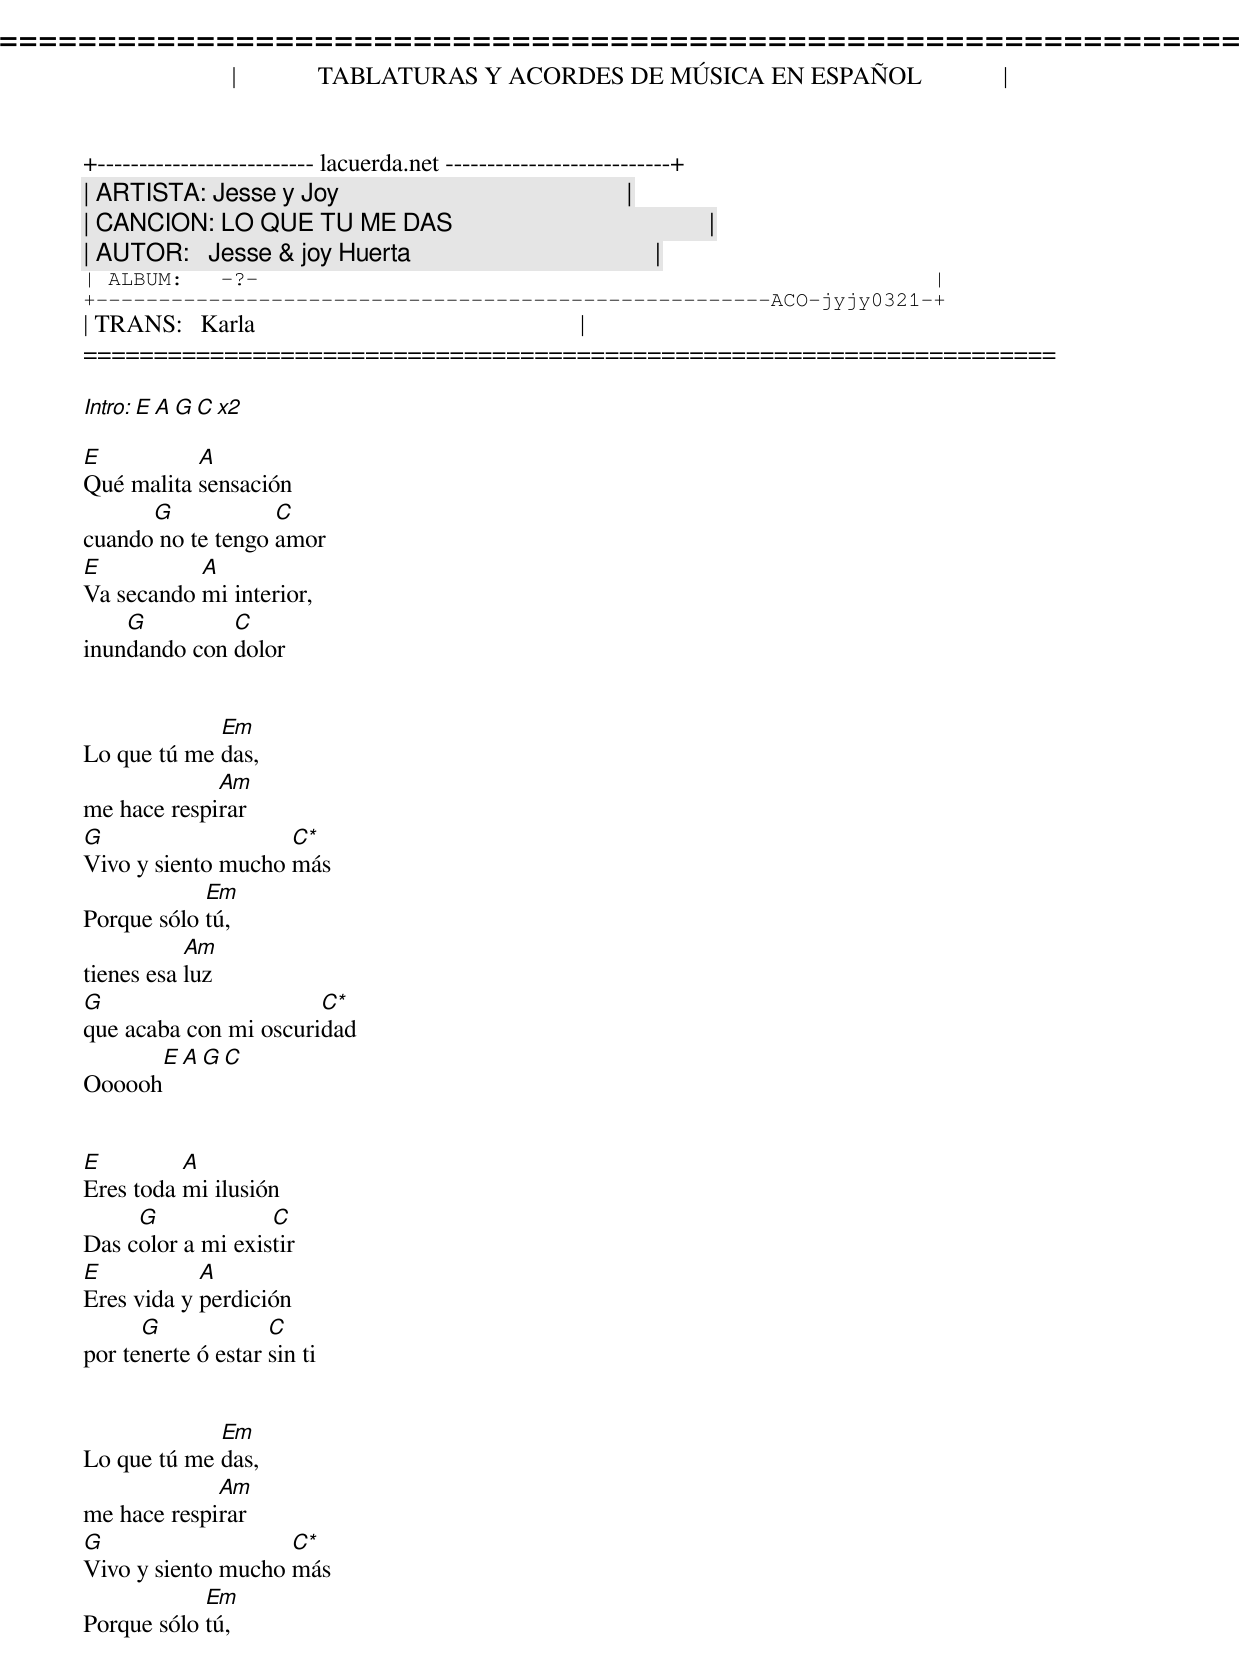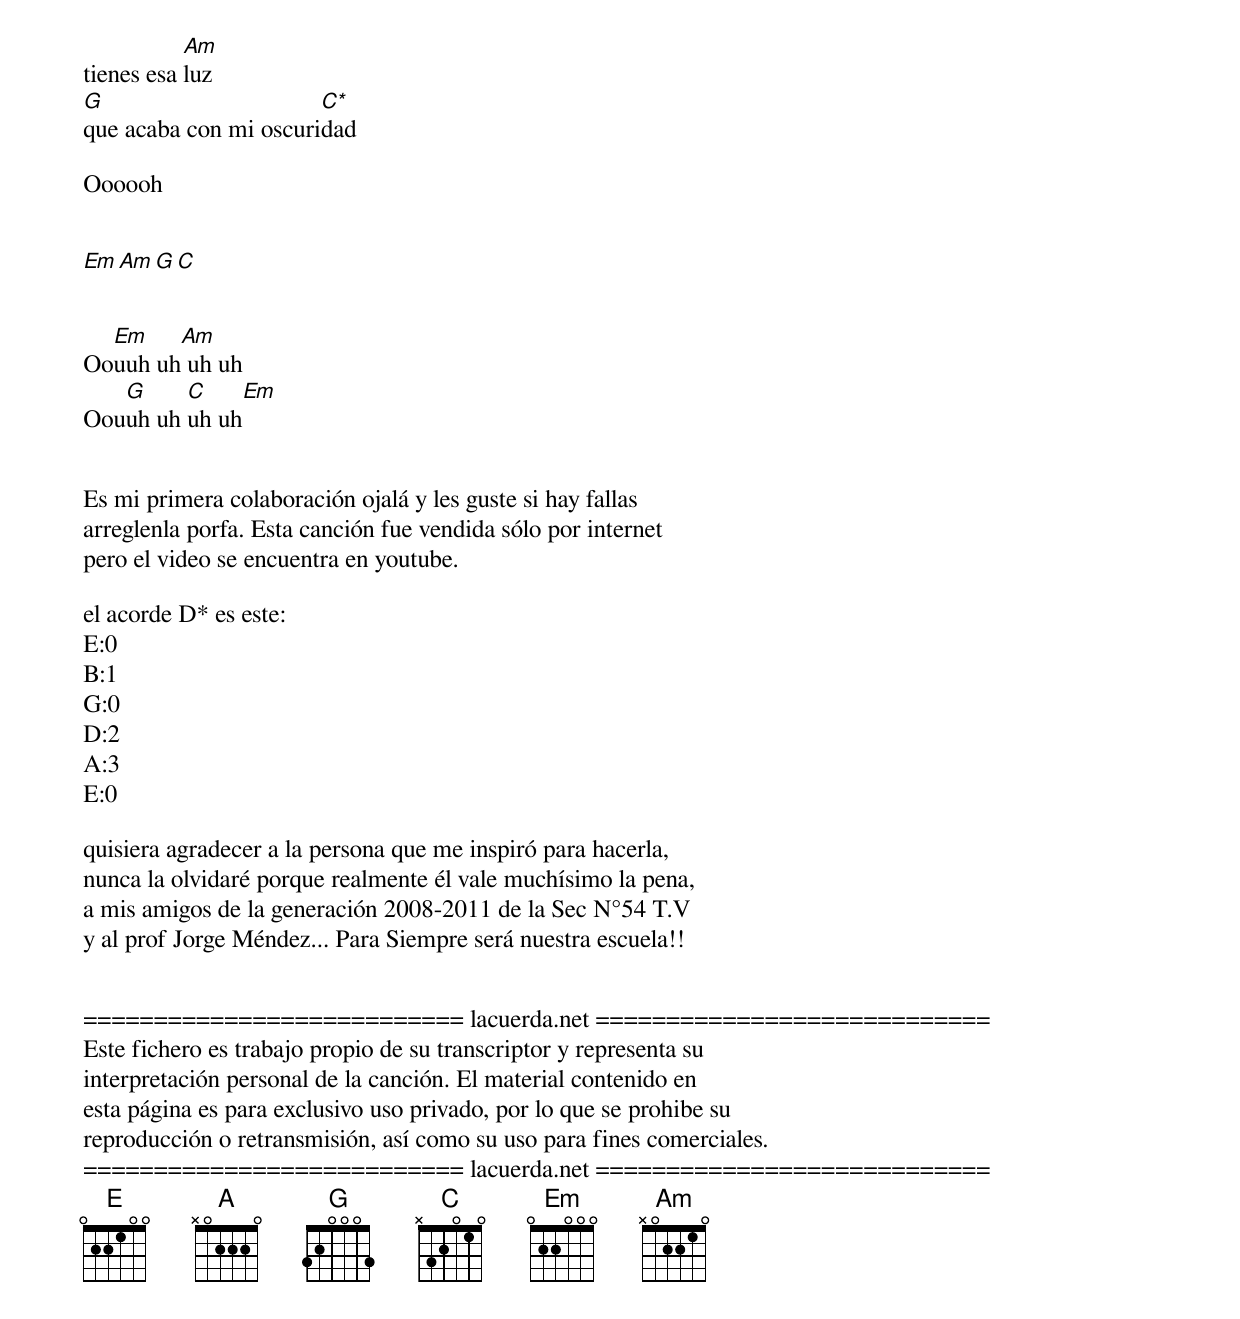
=====================================================================
|             TABLATURAS Y ACORDES DE MÚSICA EN ESPAÑOL             |
+-------------------------- lacuerda.net ---------------------------+
| ARTISTA: Jesse y Joy                                              |
| CANCION: LO QUE TU ME DAS                                         |
| AUTOR:   Jesse & joy Huerta                                       |
| ALBUM:   -?-                                                      |
+------------------------------------------------------ACO-jyjy0321-+
| TRANS:   Karla                                                    |
=====================================================================

Intro: E A G C  x2

E          A
Qué malita sensación
      G            C
cuando no te tengo amor
E          A
Va secando mi interior,
    G         C
inundando con dolor


             Em
Lo que tú me das,
             Am
me hace respirar
G                   C*
Vivo y siento mucho más
            Em
Porque sólo tú,
           Am
tienes esa luz
G                      C*
que acaba con mi oscuridad
       E A G C
Oooooh


E         A
Eres toda mi ilusión
     G             C
Das color a mi existir
E           A
Eres vida y perdición
      G             C
por tenerte ó estar sin ti


             Em
Lo que tú me das,
             Am
me hace respirar
G                   C*
Vivo y siento mucho más
            Em
Porque sólo tú,
           Am
tienes esa luz
G                      C*
que acaba con mi oscuridad

Oooooh


Em Am G C


  Em    Am
Oouuh uh uh uh
   G     C      Em
Oouuh uh uh uh


Es mi primera colaboración ojalá y les guste si hay fallas
arreglenla porfa. Esta canción fue vendida sólo por internet
pero el video se encuentra en youtube.

el acorde D* es este:
E:0
B:1
G:0
D:2
A:3
E:0

quisiera agradecer a la persona que me inspiró para hacerla,
nunca la olvidaré porque realmente él vale muchísimo la pena,
a mis amigos de la generación 2008-2011 de la Sec N°54 T.V
y al prof Jorge Méndez... Para Siempre será nuestra escuela!!


=========================== lacuerda.net ============================
Este fichero es trabajo propio de su transcriptor y representa su
interpretación personal de la canción. El material contenido en
esta página es para exclusivo uso privado, por lo que se prohibe su
reproducción o retransmisión, así como su uso para fines comerciales.
=========================== lacuerda.net ============================
